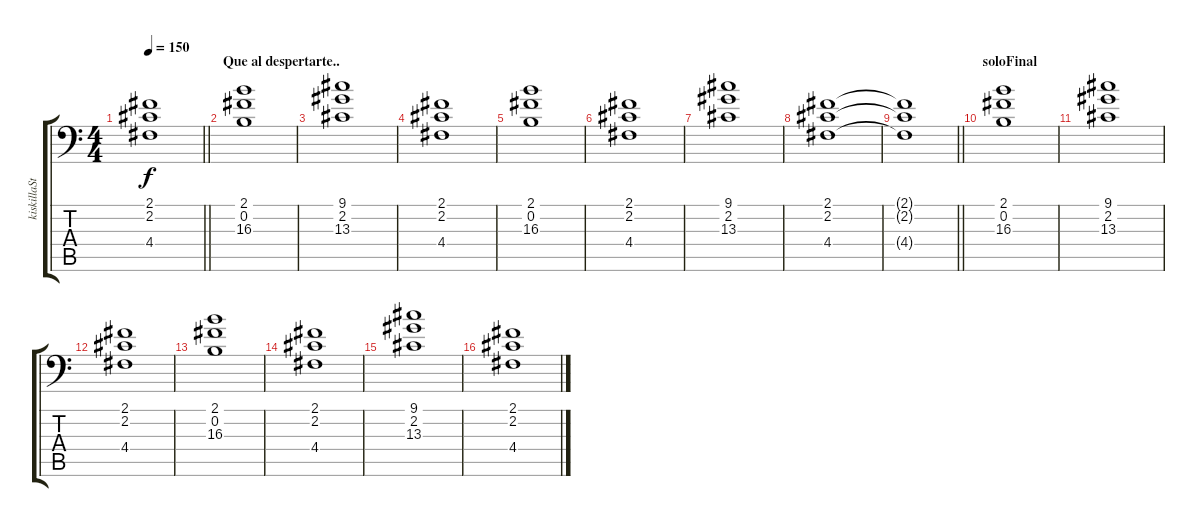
\track ("kiskillaStrings" "kiskillaSt") {instrument stringensemble2}
\staff {score tabs}
\tuning (E4 B3 G3 D3 A2 E1) {hide}
\ts (4 4)
\tempo 150
\clef f4
\barLineRight lightlight
\ks c
(2.1{t} 2.2{t} 4.4{t}).1{dy f} |
\section ("" "Que al despertarte..")
(2.1 0.2 16.3).1 |
(9.1 2.2 13.3).1 |
(2.1 2.2 4.4).1 |
(2.1 0.2 16.3).1 |
(2.1 2.2 4.4).1 |
(9.1 2.2 13.3).1 |
(2.1 2.2 4.4).1 |
\barLineRight lightlight
(2.1{t} 2.2{t} 4.4{t}).1 |
\section ("" "soloFinal")
(2.1 0.2 16.3).1 |
(9.1 2.2 13.3).1 |
(2.1 2.2 4.4).1 |
(2.1 0.2 16.3).1 |
(2.1 2.2 4.4).1 |
(9.1 2.2 13.3).1 |
(2.1 2.2 4.4).1
